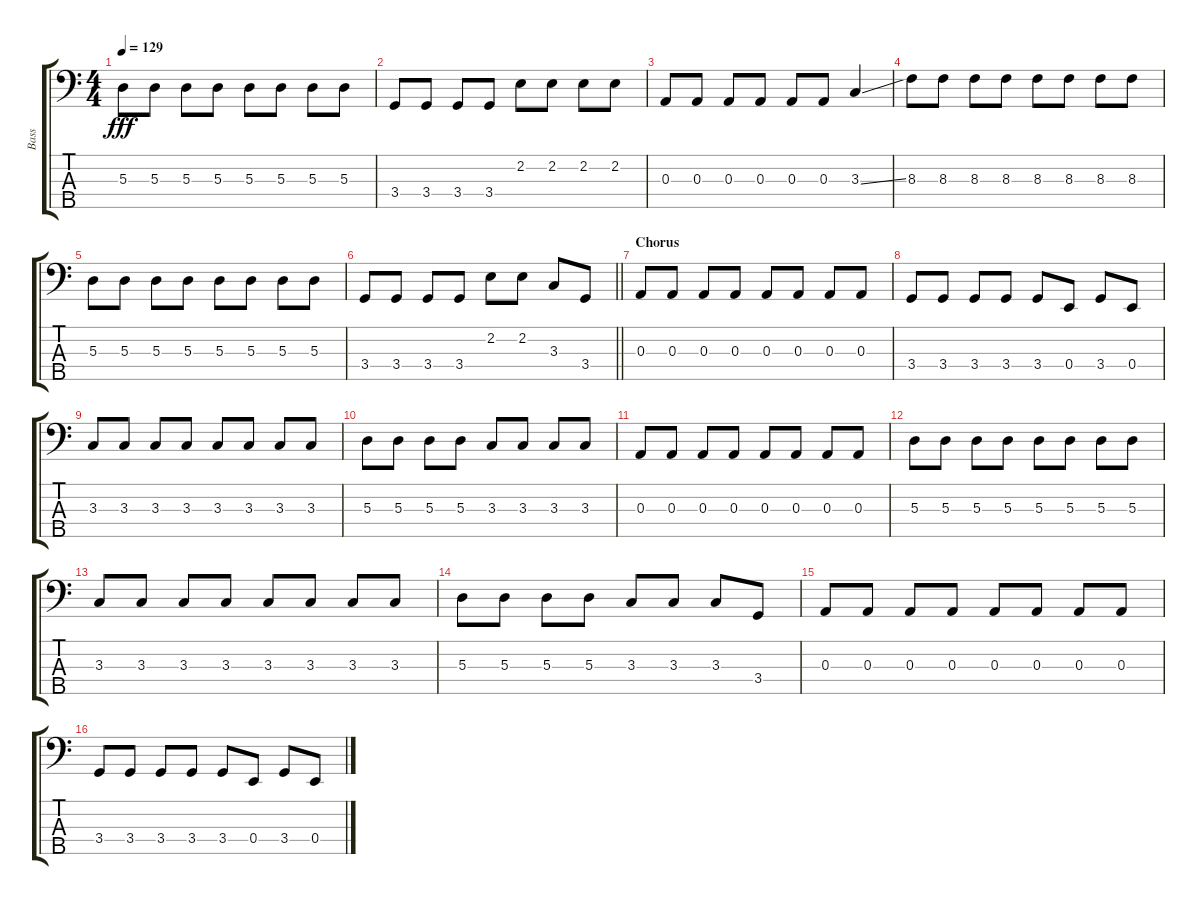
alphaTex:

\track ("Bass" "Bass") {instrument electricbasspick}
\staff {score tabs}
\tuning (G2 D2 A1 E1 B0) {hide}
\ts (4 4)
\tempo 129
\clef f4
\ks c
5.3.8{dy fff} 5.3.8 5.3.8 5.3.8 5.3.8 5.3.8 5.3.8 5.3.8 |
3.4.8 3.4.8 3.4.8 3.4.8 2.2.8 2.2.8 2.2.8 2.2.8 |
0.3.8 0.3.8 0.3.8 0.3.8 0.3.8 0.3.8 3.3{ss}.4 |
8.3.8 8.3.8 8.3.8 8.3.8 8.3.8 8.3.8 8.3.8 8.3.8 |
5.3.8 5.3.8 5.3.8 5.3.8 5.3.8 5.3.8 5.3.8 5.3.8 |
\barLineRight lightlight
3.4.8 3.4.8 3.4.8 3.4.8 2.2.8 2.2.8 3.3.8 3.4.8 |
\section ("" "Chorus")
0.3.8 0.3.8 0.3.8 0.3.8 0.3.8 0.3.8 0.3.8 0.3.8 |
3.4.8 3.4.8 3.4.8 3.4.8 3.4.8 0.4.8 3.4.8 0.4.8 |
3.3.8 3.3.8 3.3.8 3.3.8 3.3.8 3.3.8 3.3.8 3.3.8 |
5.3.8 5.3.8 5.3.8 5.3.8 3.3.8 3.3.8 3.3.8 3.3.8 |
0.3.8 0.3.8 0.3.8 0.3.8 0.3.8 0.3.8 0.3.8 0.3.8 |
5.3.8 5.3.8 5.3.8 5.3.8 5.3.8 5.3.8 5.3.8 5.3.8 |
3.3.8 3.3.8 3.3.8 3.3.8 3.3.8 3.3.8 3.3.8 3.3.8 |
5.3.8 5.3.8 5.3.8 5.3.8 3.3.8 3.3.8 3.3.8 3.4.8 |
0.3.8 0.3.8 0.3.8 0.3.8 0.3.8 0.3.8 0.3.8 0.3.8 |
3.4.8 3.4.8 3.4.8 3.4.8 3.4.8 0.4.8 3.4.8 0.4.8
